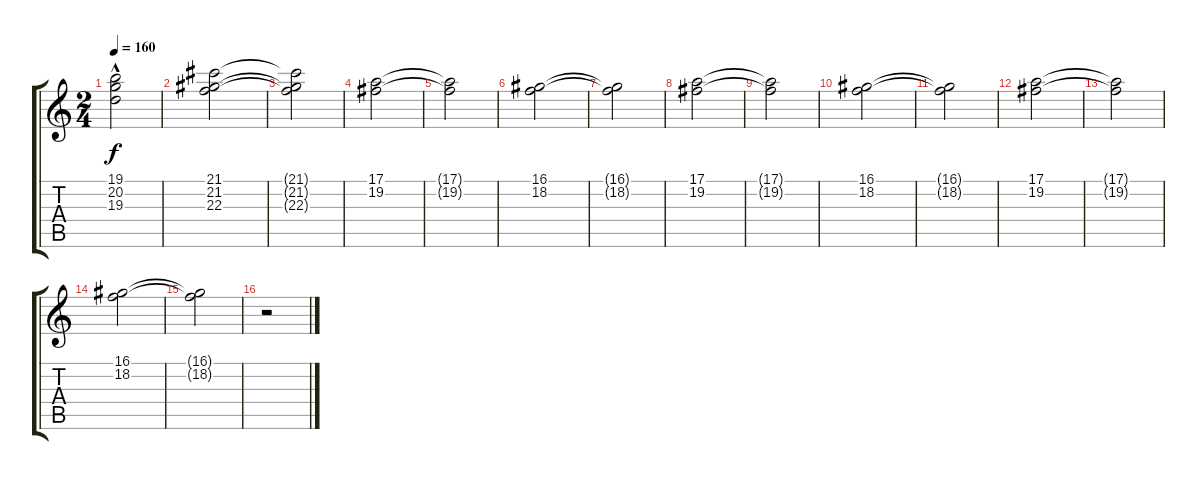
\track "" {instrument percussiveorgan}
\staff {score tabs}
\tuning (E4 B3 G3 D3 A2 E2) {hide}
\ts (2 4)
\tempo 160
\clef g2
\ks c
(19.1{hac t} 20.2{t} 19.3{hac t}).2{dy f} |
(21.1 21.2 22.3).2 |
(21.1{t} 21.2{t} 22.3{t}).2 |
(17.1 19.2).2 |
(17.1{t} 19.2{t}).2 |
(16.1 18.2).2 |
(16.1{t} 18.2{t}).2 |
(17.1 19.2).2 |
(17.1{t} 19.2{t}).2 |
(16.1 18.2).2 |
(16.1{t} 18.2{t}).2 |
(17.1 19.2).2 |
(17.1{t} 19.2{t}).2 |
(16.1 18.2).2 |
(16.1{t} 18.2{t}).2 |
r.2
